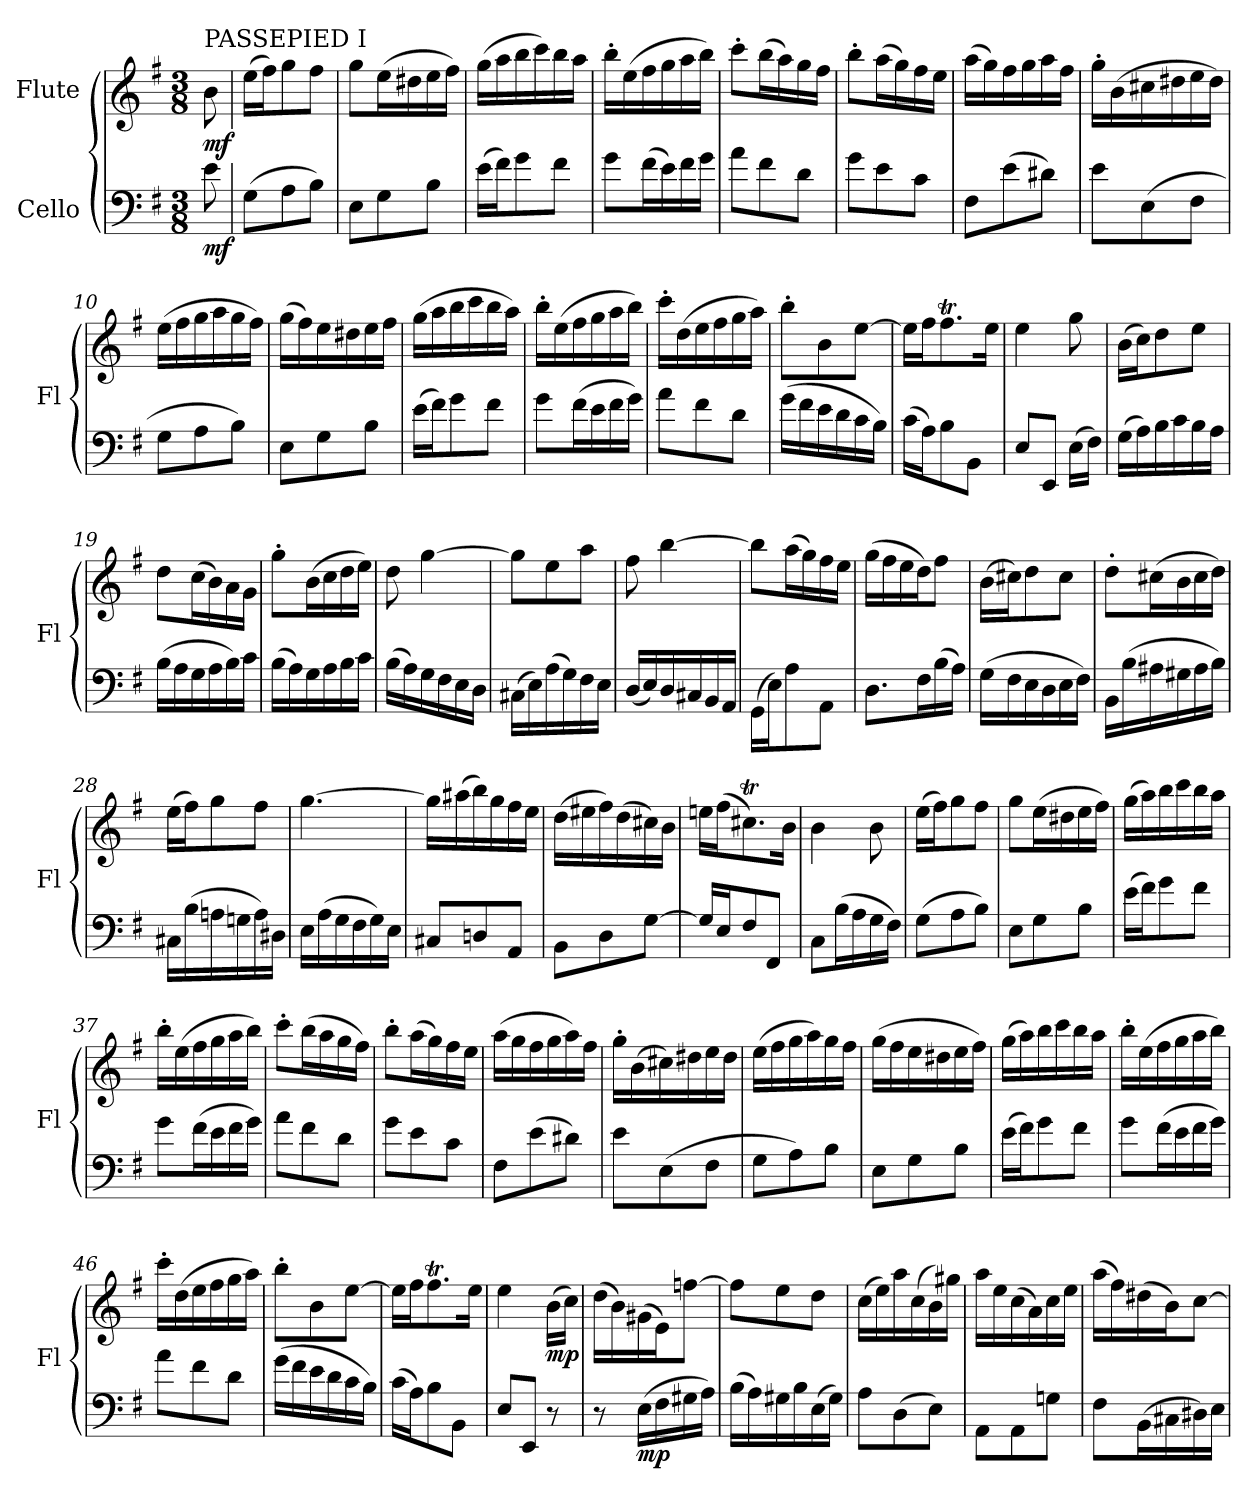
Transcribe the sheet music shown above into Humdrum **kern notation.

**kern	**dynam	**kern	**dynam
*part2	*part2	*part1	*part1
*staff2	*staff2	*staff1	*staff1
*I"Cello	*	*I"Flute	*
*	*	*I'Fl	*
*clefF4	*	*clefG2	*
*k[f#]	*	*k[f#]	*
*G:	*	*G:	*
*M3/8	*	*M3/8	*
*MM90	*	*MM90	*
=1	=1	=1	=1
!	!	!LO:TX:a:t=PASSEPIED I	!
!	!LO:DY:b	!	!LO:DY:b
8e\	mf	8b\	mf
=2	=2	=2	=2
(>8G\L	.	(>16ee\LL	.
.	.	16ff#\J)	.
8A\	.	8gg\	.
8B\J)	.	8ff#\J	.
=3	=3	=3	=3
8E\L	.	8gg\L	.
8G\	.	(>16ee\L	.
.	.	16dd#X\	.
8B\J	.	16ee\	.
.	.	16ff#\JJ)	.
=4	=4	=4	=4
(>16e\LL	.	(>16gg\LL	.
16f#\J)	.	16aa\	.
8g\	.	16bb\	.
.	.	16ccc\)	.
8f#\J	.	16bb\	.
.	.	16aa\JJ	.
=5	=5	=5	=5
8g\L	.	16bb'\LL	.
.	.	(>16ee\	.
(>16f#\L	.	16ff#\	.
16e\)	.	16gg\	.
16f#\	.	16aa\	.
16g\JJ	.	16bb\JJ)	.
=6	=6	=6	=6
8a\L	.	8ccc'\L	.
8f#\	.	(>16bb\L	.
.	.	16aa\)	.
8d\J	.	16gg\	.
.	.	16ff#\JJ	.
=7	=7	=7	=7
8g\L	.	8bb'\L	.
8e\	.	(>16aa\L	.
.	.	16gg\)	.
8c\J	.	16ff#\	.
.	.	16ee\JJ	.
!!LO:LB:g=z
=8	=8	=8	=8
8F#\L	.	(>16aa\LL	.
.	.	16gg\)	.
(>8e\	.	16ff#\	.
.	.	16gg\	.
8d#X\J)	.	16aa\	.
.	.	16ff#\JJ	.
=9	=9	=9	=9
8e\L	.	16gg'\LL	.
.	.	(>16b\	.
(>8E\	.	16cc#X\	.
.	.	16dd#X\	.
8F#\J	.	16ee\	.
.	.	16dd#\JJ)	.
=10	=10	=10	=10
8G\L	.	(>16ee\LL	.
.	.	16ff#\	.
8A\	.	16gg\	.
.	.	16aa\	.
8B\J)	.	16gg\	.
.	.	16ff#\JJ)	.
=11	=11	=11	=11
8E\L	.	(>16gg\LL	.
.	.	16ff#\)	.
8G\	.	16ee\	.
.	.	16dd#X\	.
8B\J	.	16ee\	.
.	.	16ff#\JJ	.
=12	=12	=12	=12
(>16e\LL	.	(>16gg\LL	.
16f#\J)	.	16aa\	.
8g\	.	16bb\	.
.	.	16ccc\	.
8f#\J	.	16bb\	.
.	.	16aa\JJ)	.
=13	=13	=13	=13
8g\L	.	16bb'\LL	.
.	.	(>16ee\	.
(>16f#\L	.	16ff#\	.
16e\	.	16gg\	.
16f#\	.	16aa\	.
16g\JJ)	.	16bb\JJ)	.
=14	=14	=14	=14
8a\L	.	16ccc'\LL	.
.	.	(>16dd\	.
8f#\	.	16ee\	.
.	.	16ff#\	.
8d\J	.	16gg\	.
.	.	16aa\JJ)	.
!!LO:LB:g=z
=15	=15	=15	=15
(>16g\LL	.	8bb'\L	.
16f#\	.	.	.
16e\	.	8b\	.
16d\	.	.	.
16c\	.	[8ee\J	.
16B\JJ)	.	.	.
=16	=16	=16	=16
(>16c\LL	.	16ee\LL]	.
16A\J)	.	16ff#\J	.
8B\	.	8.ff#t\	.
8BB\J	.	.	.
.	.	16ee\Jk	.
=17	=17	=17	=17
8E/L	.	4ee\	.
8EE/J	.	.	.
(>16E\LL	.	8gg\	.
16F#\JJ)	.	.	.
=18	=18	=18	=18
(>16G\LL	.	(>16b\LL	.
16A\)	.	16cc\J)	.
16B\	.	8dd\	.
16c\	.	.	.
16B\	.	8ee\J	.
16A\JJ	.	.	.
=19	=19	=19	=19
(>16B\LL	.	8dd\L	.
16A\	.	.	.
16G\	.	(>16cc\L	.
16A\	.	16b\)	.
16B\)	.	16a\	.
16c\JJ	.	16g\JJ	.
=20	=20	=20	=20
(>16B\LL	.	8gg'\L	.
16A\)	.	.	.
16G\	.	(>16b\L	.
16A\	.	16cc\	.
16B\	.	16dd\	.
16c\JJ	.	16ee\JJ)	.
=21	=21	=21	=21
(>16B\LL	.	8dd\	.
16A\)	.	.	.
16G\	.	[4gg\	.
16F#\	.	.	.
16E\	.	.	.
16D\JJ	.	.	.
=22	=22	=22	=22
(>16C#X\LL	.	8gg\L]	.
16E\)	.	.	.
(>16A\	.	8ee\	.
16G\)	.	.	.
16F#\	.	8aa\J	.
16E\JJ	.	.	.
!!LO:PB:g=z
=23	=23	=23	=23
(<16D/LL	.	8ff#\	.
16E/)	.	.	.
16D/	.	[4bb\	.
16C#X/	.	.	.
16BB/	.	.	.
16AA/JJ	.	.	.
=24	=24	=24	=24
(>16GG\LL	.	8bb\L]	.
16E\J)	.	.	.
8A\	.	(>16aa\L	.
.	.	16gg\)	.
8AA\J	.	16ff#\	.
.	.	16ee\JJ	.
=25	=25	=25	=25
8.D\L	.	(>16gg\LL	.
.	.	16ff#\	.
.	.	16ee\	.
16F#\L	.	16dd\J)	.
(>16B\	.	8ff#\J	.
16A\JJ)	.	.	.
=26	=26	=26	=26
(>16G\LL	.	(>16b\LL	.
16F#\	.	16cc#X\J)	.
16E\	.	8dd\	.
16D\	.	.	.
16E\	.	8cc#\J	.
16F#\JJ)	.	.	.
=27	=27	=27	=27
16BB\LL	.	8dd'\L	.
(>16B\	.	.	.
16A#X\	.	(>16cc#X\L	.
16G#X\	.	16b\	.
16A#\	.	16cc#\	.
16B\JJ)	.	16dd\JJ)	.
=28	=28	=28	=28
16C#X\LL	.	(>16ee\LL	.
(>16B\	.	16ff#\J)	.
16An\	.	8gg\	.
16Gn\	.	.	.
16A\)	.	8ff#\J	.
16D#X\JJ	.	.	.
=29	=29	=29	=29
16E\LL	.	[4.gg\	.
(>16A\	.	.	.
16G\	.	.	.
16F#\	.	.	.
16G\)	.	.	.
16E\JJ	.	.	.
!!LO:LB:g=z
=30	=30	=30	=30
8C#X/L	.	16gg\LL]	.
.	.	(>16aa#X\	.
8Dn/	.	16bb\)	.
.	.	16gg\	.
8AA/J	.	16ff#\	.
.	.	16ee\JJ	.
=31	=31	=31	=31
8BB\L	.	(>16dd\LL	.
.	.	16ee#X\	.
8D\	.	16ff#\)	.
.	.	(>16dd\	.
[8G\J	.	16cc#X\)	.
.	.	16b\JJ	.
=32	=32	=32	=32
16G/LL]	.	16een\LL	.
16E/J	.	(>16ff#\J	.
8F#/	.	8.cc#Xt\)	.
8FF#/J	.	.	.
.	.	16b\Jk	.
=33	=33	=33	=33
8C\L	.	4b\	.
(>16B\L	.	.	.
16A\	.	.	.
16G\	.	8b\	.
16F#\JJ)	.	.	.
=34	=34	=34	=34
(>8G\L	.	(>16ee\LL	.
.	.	16ff#\J)	.
8A\	.	8gg\	.
8B\J)	.	8ff#\J	.
=35	=35	=35	=35
8E\L	.	8gg\L	.
8G\	.	(>16ee\L	.
.	.	16dd#X\	.
8B\J	.	16ee\	.
.	.	16ff#\JJ)	.
=36	=36	=36	=36
(>16e\LL	.	(>16gg\LL	.
16f#\J)	.	16aa\)	.
8g\	.	16bb\	.
.	.	16ccc\	.
8f#\J	.	16bb\	.
.	.	16aa\JJ	.
!!LO:LB:g=z
=37	=37	=37	=37
8g\L	.	16bb'\LL	.
.	.	(>16ee\	.
(>16f#\L	.	16ff#\	.
16e\	.	16gg\	.
16f#\	.	16aa\	.
16g\JJ)	.	16bb\JJ)	.
=38	=38	=38	=38
8a\L	.	8ccc'\L	.
8f#\	.	(>16bb\L	.
.	.	16aa\	.
8d\J	.	16gg\	.
.	.	16ff#\JJ)	.
=39	=39	=39	=39
8g\L	.	8bb'\L	.
8e\	.	(>16aa\L	.
.	.	16gg\)	.
8c\J	.	16ff#\	.
.	.	16ee\JJ	.
=40	=40	=40	=40
8F#\L	.	(>16aa\LL	.
.	.	16gg\	.
(>8e\	.	16ff#\	.
.	.	16gg\	.
8d#X\J)	.	16aa\)	.
.	.	16ff#\JJ	.
=41	=41	=41	=41
8e\L	.	16gg'\LL	.
.	.	(>16b\	.
(>8E\	.	16cc#X\)	.
.	.	16dd#X\	.
8F#\J	.	16ee\	.
.	.	16dd#\JJ	.
=42	=42	=42	=42
8G\L	.	(>16ee\LL	.
.	.	16ff#\	.
8A\)	.	16gg\	.
.	.	16aa\)	.
8B\J	.	16gg\	.
.	.	16ff#\JJ	.
=43	=43	=43	=43
8E\L	.	(>16gg\LL	.
.	.	16ff#\	.
8G\	.	16ee\	.
.	.	16dd#X\	.
8B\J	.	16ee\	.
.	.	16ff#\JJ)	.
!!LO:LB:g=z
=44	=44	=44	=44
(>16e\LL	.	(>16gg\LL	.
16f#\J)	.	16aa\)	.
8g\	.	16bb\	.
.	.	16ccc\	.
8f#\J	.	16bb\	.
.	.	16aa\JJ	.
=45	=45	=45	=45
8g\L	.	16bb'\LL	.
.	.	(>16ee\	.
(>16f#\L	.	16ff#\	.
16e\	.	16gg\	.
16f#\	.	16aa\	.
16g\JJ)	.	16bb\JJ)	.
=46	=46	=46	=46
8a\L	.	16ccc'\LL	.
.	.	(>16dd\	.
8f#\	.	16ee\	.
.	.	16ff#\	.
8d\J	.	16gg\	.
.	.	16aa\JJ)	.
=47	=47	=47	=47
(>16g\LL	.	8bb'\L	.
16f#\	.	.	.
16e\	.	8b\	.
16d\	.	.	.
16c\	.	[8ee\J	.
16B\JJ)	.	.	.
=48	=48	=48	=48
(>16c\LL	.	16ee\LL]	.
16A\J)	.	16ff#\J	.
8B\	.	8.ff#t\	.
8BB\J	.	.	.
.	.	16ee\Jk	.
=49	=49	=49	=49
8E/L	.	4ee\	.
8EE/J	.	.	.
!	!	!	!LO:DY:b
8r	.	(>16b\LL	mp
.	.	16cc\JJ)	.
=50	=50	=50	=50
8r	.	(>16dd\LL	.
.	.	16b\)	.
!	!LO:DY:b	!	!
(>16E\LL	mp	(>16g#X\	.
16F#\	.	16e\J)	.
16G#X\	.	[8ffn\J	.
16A\JJ)	.	.	.
!!LO:LB:g=z
=51	=51	=51	=51
(>16B\LL	.	8ff\L]	.
16A\)	.	.	.
16G#X\	.	8ee\	.
16B\	.	.	.
(>16E\	.	8dd\J	.
16G#\JJ)	.	.	.
=52	=52	=52	=52
8A\L	.	(>16cc\LL	.
.	.	16ee\)	.
(>8D\	.	16aa\	.
.	.	(>16cc\	.
8E\J)	.	16b\)	.
.	.	16gg#X\JJ	.
=53	=53	=53	=53
8AA\L	.	16aa\LL	.
.	.	16ee\	.
8AA\	.	(>16cc\	.
.	.	16a\)	.
8Gn\J	.	16cc\	.
.	.	16ee\JJ	.
=54	=54	=54	=54
8F#\L	.	(>16aa\LL	.
.	.	16ff#\)	.
(>16BB\L	.	(>16dd#X\	.
16C#X\	.	16b\J)	.
16D#X\)	.	[8cc\J	.
16E\JJ	.	.	.
=	=	=	=
*-	*-	*-	*-
